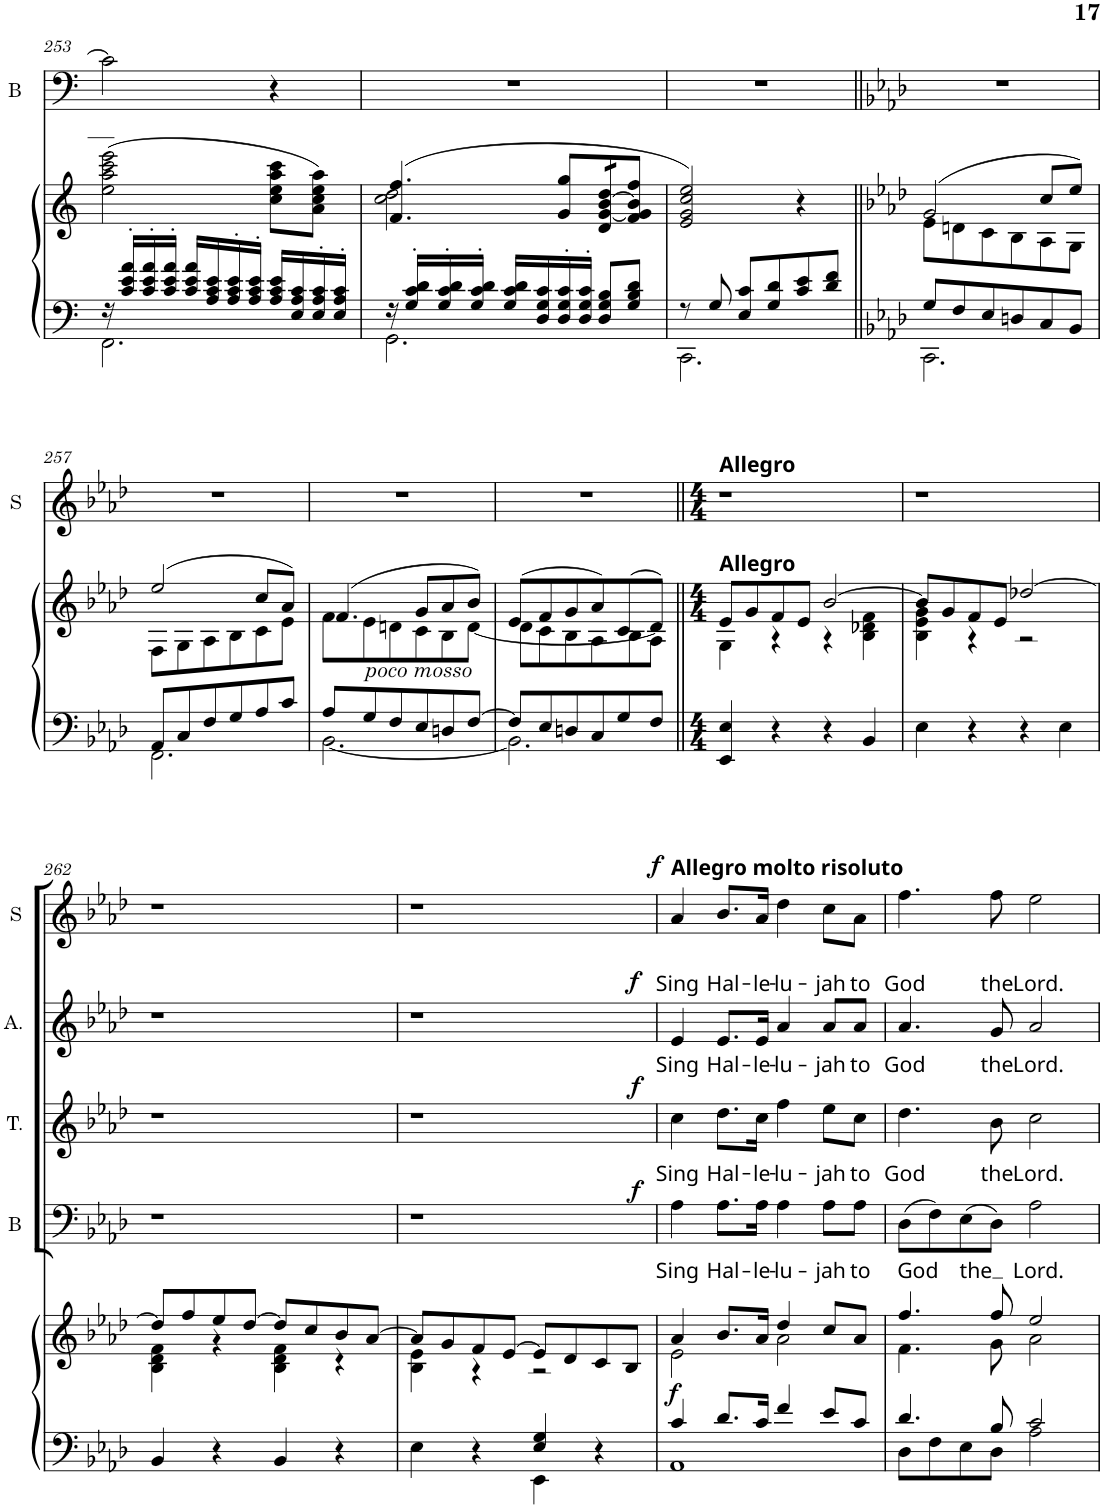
**kern	**kern	**dynam	**kern	**text	**dynam	**kern	**text	**dynam	**kern	**text	**dynam	**kern	**text	**text	**dynam
*part5	*part5	*part5	*part4	*part4	*part4	*part3	*part3	*part3	*part2	*part2	*part2	*part1	*part1	*part1	*part1
*staff6	*staff5	*staff5/6	*staff4	*staff4	*staff4	*staff3	*staff3	*staff3	*staff2	*staff2	*staff2	*staff1	*staff1	*staff1	*staff1
*I"Orgel	*	*	*I"Bas	*	*	*I"Tenor	*	*	*I"Alt	*	*	*I"Sopraan	*	*	*
*	*	*	*I'B	*	*	*I'T.	*	*	*I'A.	*	*	*I'S	*	*	*
!!LO:PB:g=z
*clefF4	*clefG2	*	*clefF4	*	*	*clefG2	*	*	*clefG2	*	*	*clefG2	*	*	*
*	*	*	*	*	*	*Trd7c12	*	*	*	*	*	*	*	*	*
*k[]	*k[]	*	*k[]	*	*	*k[]	*	*	*k[]	*	*	*k[]	*	*	*
*C:	*C:	*	*C:	*	*	*C:	*	*	*C:	*	*	*C:	*	*	*
*M3/4	*M3/4	*	*M3/4	*	*	*M3/4	*	*	*M3/4	*	*	*M3/4	*	*	*
=253	=253	=253	=253	=253	=253	=253	=253	=253	=253	=253	=253	=253	=253	=253	=253
*^	*	*	*	*	*	*	*	*	*	*	*	*	*	*	*
16r	2.FF\	(>2ee\ 2aa\ 2ccc\ 2eee\	.	2c\]	.	.	2.r	.	.	2.r	.	.	2.r	.	.	.
16c/' 16e/' 16a/'LL	.	.	.	.	.	.	.	.	.	.	.	.	.	.	.	.
16c/' 16e/' 16a/'	.	.	.	.	.	.	.	.	.	.	.	.	.	.	.	.
16c/' 16e/' 16a/'JJ	.	.	.	.	.	.	.	.	.	.	.	.	.	.	.	.
16c/ 16e/ 16a/LL	.	.	.	.	.	.	.	.	.	.	.	.	.	.	.	.
16A/ 16c/ 16e/	.	.	.	.	.	.	.	.	.	.	.	.	.	.	.	.
16A/' 16c/' 16e/'	.	.	.	.	.	.	.	.	.	.	.	.	.	.	.	.
16A/' 16c/' 16e/'JJ	.	.	.	.	.	.	.	.	.	.	.	.	.	.	.	.
16A/ 16c/ 16e/LL	.	8cc\ 8ee\ 8aa\ 8ccc\L	.	4r	.	.	.	.	.	.	.	.	.	.	.	.
16E/ 16A/ 16c/	.	.	.	.	.	.	.	.	.	.	.	.	.	.	.	.
16E/' 16A/' 16c/'	.	8a\ 8cc\ 8ee\ 8aa\J)	.	.	.	.	.	.	.	.	.	.	.	.	.	.
16E/' 16A/' 16c/'JJ	.	.	.	.	.	.	.	.	.	.	.	.	.	.	.	.
=254	=254	=254	=254	=254	=254	=254	=254	=254	=254	=254	=254	=254	=254	=254	=254	=254
*	*	*^	*	*	*	*	*	*	*	*	*	*	*	*	*	*
16r	2.GG\	(>4.f/ 4.ff/	2cc\ 2dd\	.	2.r	.	.	2.r	.	.	2.r	.	.	2.r	.	.	.
16G/' 16c/' 16d/'LL	.	.	.	.	.	.	.	.	.	.	.	.	.	.	.	.	.
16G/' 16c/' 16d/'	.	.	.	.	.	.	.	.	.	.	.	.	.	.	.	.	.
16G/' 16c/' 16d/'JJ	.	.	.	.	.	.	.	.	.	.	.	.	.	.	.	.	.
16G/ 16c/ 16d/LL	.	.	.	.	.	.	.	.	.	.	.	.	.	.	.	.	.
16D/ 16G/ 16c/	.	.	.	.	.	.	.	.	.	.	.	.	.	.	.	.	.
16D/' 16G/' 16c/'	.	8g/ 8gg/L	.	.	.	.	.	.	.	.	.	.	.	.	.	.	.
16D/' 16G/' 16c/'JJ	.	.	.	.	.	.	.	.	.	.	.	.	.	.	.	.	.
*	*	*tremolo	*	*	*	*	*	*	*	*	*	*	*	*	*	*	*
8D/ 8G/ 8B/L	.	16d/ [16g/ [16b/ 16dd/	4ryy	.	.	.	.	.	.	.	.	.	.	.	.	.	.
.	.	16d/ 16g/ 16b/ 16dd/	.	.	.	.	.	.	.	.	.	.	.	.	.	.	.
*	*	*Xtremolo	*	*	*	*	*	*	*	*	*	*	*	*	*	*	*
8G/ 8B/ 8d/J	.	8f/ 8g/] 8b/] 8ff/J	.	.	.	.	.	.	.	.	.	.	.	.	.	.	.
*	*	*v	*v	*	*	*	*	*	*	*	*	*	*	*	*	*	*
=255	=255	=255	=255	=255	=255	=255	=255	=255	=255	=255	=255	=255	=255	=255	=255	=255
8r	2.CC\	2e/ 2g/ 2cc/ 2ee/)	.	2.r	.	.	2.r	.	.	2.r	.	.	2.r	.	.	.
8G/	.	.	.	.	.	.	.	.	.	.	.	.	.	.	.	.
8E/ 8c/L	.	.	.	.	.	.	.	.	.	.	.	.	.	.	.	.
8G/ 8d/	.	.	.	.	.	.	.	.	.	.	.	.	.	.	.	.
8c/ 8e/	.	4r	.	.	.	.	.	.	.	.	.	.	.	.	.	.
8d/ 8f/J	.	.	.	.	.	.	.	.	.	.	.	.	.	.	.	.
=256||	=256||	=256||	=256||	=256||	=256||	=256||	=256||	=256||	=256||	=256||	=256||	=256||	=256||	=256||	=256||	=256||
*k[b-e-a-d-]	*	*k[b-e-a-d-]	*	*k[b-e-a-d-]	*	*	*k[b-e-a-d-]	*	*	*k[b-e-a-d-]	*	*	*k[b-e-a-d-]	*	*	*
*f:	*	*f:	*	*f:	*	*	*f:	*	*	*f:	*	*	*f:	*	*	*
*	*	*^	*	*	*	*	*	*	*	*	*	*	*	*	*	*
8G/L	2.CC\	(>2g/	8e-\L	.	2.r	.	.	2.r	.	.	2.r	.	.	2.r	.	.	.
8F/	.	.	8dn\	.	.	.	.	.	.	.	.	.	.	.	.	.	.
8E-/	.	.	8c\	.	.	.	.	.	.	.	.	.	.	.	.	.	.
8Dn/	.	.	8B-\	.	.	.	.	.	.	.	.	.	.	.	.	.	.
8C/	.	8cc/L	8A-\	.	.	.	.	.	.	.	.	.	.	.	.	.	.
8BB-/J	.	8ee-/J)	8G\J	.	.	.	.	.	.	.	.	.	.	.	.	.	.
!!LO:LB:g=z
=257	=257	=257	=257	=257	=257	=257	=257	=257	=257	=257	=257	=257	=257	=257	=257	=257	=257
8AA-/L	2.FF\	(>2ee-/	8F\L	.	2.r	.	.	2.r	.	.	2.r	.	.	2.r	.	.	.
8C/	.	.	8G\	.	.	.	.	.	.	.	.	.	.	.	.	.	.
8F/	.	.	8A-\	.	.	.	.	.	.	.	.	.	.	.	.	.	.
8G/	.	.	8B-\	.	.	.	.	.	.	.	.	.	.	.	.	.	.
8A-/	.	8cc/L	8c\	.	.	.	.	.	.	.	.	.	.	.	.	.	.
8c/J	.	8a-/J)	8e-\J	.	.	.	.	.	.	.	.	.	.	.	.	.	.
=258	=258	=258	=258	=258	=258	=258	=258	=258	=258	=258	=258	=258	=258	=258	=258	=258	=258
8A-/L	[2.BB-\	(>4.f/	8f\L	.	2.r	.	.	2.r	.	.	2.r	.	.	2.r	.	.	.
!	!	!	!LO:TX:b:i:t=poco mosso	!	!	!	!	!	!	!	!	!	!	!	!	!	!
8G/	.	.	8e-\	.	.	.	.	.	.	.	.	.	.	.	.	.	.
8F/	.	.	8dn\	.	.	.	.	.	.	.	.	.	.	.	.	.	.
8E-/	.	8g/L	8c\	.	.	.	.	.	.	.	.	.	.	.	.	.	.
8Dn/	.	8a-/	8B-\	.	.	.	.	.	.	.	.	.	.	.	.	.	.
[8F/J	.	8b-/J)	[8d\J	.	.	.	.	.	.	.	.	.	.	.	.	.	.
=259	=259	=259	=259	=259	=259	=259	=259	=259	=259	=259	=259	=259	=259	=259	=259	=259	=259
8F/L]	2.BB-\]	(>8e-/L	8d-\L	.	2.r	.	.	2.r	.	.	2.r	.	.	2.r	.	.	.
8E-/	.	8f/	8c\	.	.	.	.	.	.	.	.	.	.	.	.	.	.
8Dn/	.	8g/	8B-\	.	.	.	.	.	.	.	.	.	.	.	.	.	.
8C/	.	8a-/)	8A-\	.	.	.	.	.	.	.	.	.	.	.	.	.	.
8G/	.	(>8c/	8B-\	.	.	.	.	.	.	.	.	.	.	.	.	.	.
8F/J	.	8d/J])	8A-\J	.	.	.	.	.	.	.	.	.	.	.	.	.	.
*v	*v	*	*	*	*	*	*	*	*	*	*	*	*	*	*	*	*
=260||	=260||	=260||	=260||	=260||	=260||	=260||	=260||	=260||	=260||	=260||	=260||	=260||	=260||	=260||	=260||	=260||
*M4/4	*M4/4	*	*	*M4/4	*	*	*M4/4	*	*	*M4/4	*	*	*M4/4	*	*	*
!	!	!	!	!	!	!	!	!	!	!	!	!	!LO:TX:a:B:t=Allegro	!	!	!
!	!LO:TX:a:B:t=Allegro	!	!	!	!	!	!	!	!	!	!	!	!	!	!	!
4EE-/ 4E-/	8e-/L	4G\	.	1r	.	.	1r	.	.	1r	.	.	1r	.	.	.
.	8g/	.	.	.	.	.	.	.	.	.	.	.	.	.	.	.
4r	8f/	4r	.	.	.	.	.	.	.	.	.	.	.	.	.	.
.	8e-/J	.	.	.	.	.	.	.	.	.	.	.	.	.	.	.
4r	[2b-/	4r	.	.	.	.	.	.	.	.	.	.	.	.	.	.
4BB-/	.	4B-\ 4d-X\ 4f\	.	.	.	.	.	.	.	.	.	.	.	.	.	.
=261	=261	=261	=261	=261	=261	=261	=261	=261	=261	=261	=261	=261	=261	=261	=261	=261
4E-\	8b-/L]	4B-\ 4e-\ 4g\	.	1r	.	.	1r	.	.	1r	.	.	1r	.	.	.
.	8g/	.	.	.	.	.	.	.	.	.	.	.	.	.	.	.
4r	8f/	4r	.	.	.	.	.	.	.	.	.	.	.	.	.	.
.	8e-/J	.	.	.	.	.	.	.	.	.	.	.	.	.	.	.
4r	[2dd-X/	2r	.	.	.	.	.	.	.	.	.	.	.	.	.	.
4E-\	.	.	.	.	.	.	.	.	.	.	.	.	.	.	.	.
!!LO:LB:g=z
=262	=262	=262	=262	=262	=262	=262	=262	=262	=262	=262	=262	=262	=262	=262	=262	=262
4BB-/	8dd-/L]	4B-\ 4d-\ 4f\	.	1r	.	.	1r	.	.	1r	.	.	1r	.	.	.
.	8ff/	.	.	.	.	.	.	.	.	.	.	.	.	.	.	.
4r	8ee-/	4r	.	.	.	.	.	.	.	.	.	.	.	.	.	.
.	[8dd-/J	.	.	.	.	.	.	.	.	.	.	.	.	.	.	.
4BB-/	8dd-/L]	4B-\ 4d-\ 4f\	.	.	.	.	.	.	.	.	.	.	.	.	.	.
.	8cc/	.	.	.	.	.	.	.	.	.	.	.	.	.	.	.
4r	8b-/	4r	.	.	.	.	.	.	.	.	.	.	.	.	.	.
.	[8a-/J	.	.	.	.	.	.	.	.	.	.	.	.	.	.	.
=263	=263	=263	=263	=263	=263	=263	=263	=263	=263	=263	=263	=263	=263	=263	=263	=263
*^	*	*	*	*	*	*	*	*	*	*	*	*	*	*	*	*
!	!	!	!	!	!	!	!LO:DY:a	!	!	!LO:DY:a	!	!	!LO:DY:a	!	!	!	!
4E-\	2ryy	8a-/L]	4B-\ 4e-\	.	1r	.	f	1r	.	f	1r	.	f	1r	.	.	.
.	.	8g/	.	.	.	.	.	.	.	.	.	.	.	.	.	.	.
4r	.	8f/	4r	.	.	.	.	.	.	.	.	.	.	.	.	.	.
.	.	[8e-/J	.	.	.	.	.	.	.	.	.	.	.	.	.	.	.
4E-/ 4G/	4EE-\	8e-/L]	2r	.	.	.	.	.	.	.	.	.	.	.	.	.	.
.	.	8d-/	.	.	.	.	.	.	.	.	.	.	.	.	.	.	.
4r	4ryy	8c/	.	.	.	.	.	.	.	.	.	.	.	.	.	.	.
.	.	8B-/J	.	.	.	.	.	.	.	.	.	.	.	.	.	.	.
=264	=264	=264	=264	=264	=264	=264	=264	=264	=264	=264	=264	=264	=264	=264	=264	=264	=264
!	!	!	!	!	!	!	!	!	!	!	!	!	!	!LO:TX:a:B:t=Allegro molto risoluto	!	!	!
!	!	!	!	!LO:DY:b	!	!LO:LY:b	!	!	!LO:LY:b	!	!	!LO:LY:b	!	!	!	!LO:LY:b	!LO:DY:a
4c/	1AA-	4a-/	2e-\	f	4A-\	Sing	.	4cc\	Sing	.	4e-/	Sing	.	4a-/	.	Sing	f
!	!	!	!	!	!	!LO:LY:b	!	!	!LO:LY:b	!	!	!LO:LY:b	!	!	!	!LO:LY:b	!
8.d-/L	.	8.b-/L	.	.	8.A-\L	Hal-	.	8.dd-\L	Hal-	.	8.e-/L	Hal-	.	8.b-/L	.	Hal-	.
!	!	!	!	!	!	!LO:LY:b	!	!	!LO:LY:b	!	!	!LO:LY:b	!	!	!	!LO:LY:b	!
16c/Jk	.	16a-/Jk	.	.	16A-\Jk	-le-	.	16cc\Jk	-le-	.	16e-/Jk	-le-	.	16a-/Jk	.	-le-	.
!	!	!	!	!	!	!LO:LY:b	!	!	!LO:LY:b	!	!	!LO:LY:b	!	!	!	!LO:LY:b	!
4f/	.	4dd-/	2a-\	.	4A-\	-lu-	.	4ff\	-lu-	.	4a-/	-lu-	.	4dd-\	.	-lu-	.
!	!	!	!	!	!	!LO:LY:b	!	!	!LO:LY:b	!	!	!LO:LY:b	!	!	!	!LO:LY:b	!
8e-/L	.	8cc/L	.	.	8A-\L	-jah	.	8ee-\L	-jah	.	8a-/L	-jah	.	8cc\L	.	-jah	.
!	!	!	!	!	!	!LO:LY:b	!	!	!LO:LY:b	!	!	!LO:LY:b	!	!	!	!LO:LY:b	!
8c/J	.	8a-/J	.	.	8A-\J	to	.	8cc\J	to	.	8a-/J	to	.	8a-\J	.	to	.
=265	=265	=265	=265	=265	=265	=265	=265	=265	=265	=265	=265	=265	=265	=265	=265	=265	=265
!	!	!	!	!	!	!LO:LY:b	!	!	!LO:LY:b	!	!	!LO:LY:b	!	!	!	!LO:LY:b	!
4.d-/	8D-\L	4.ff/	4.f\	.	(>8D-\L	God	.	4.dd-\	God	.	4.a-/	God	.	4.ff\	.	God	.
.	8F\	.	.	.	8F\)	.	.	.	.	.	.	.	.	.	.	.	.
!	!	!	!	!	!	!LO:LY:b	!	!	!	!	!	!	!	!	!	!	!
.	8E-\	.	.	.	(>8E-\	the	.	.	.	.	.	.	.	.	.	.	.
!	!	!	!	!	!	!	!	!	!LO:LY:b	!	!	!LO:LY:b	!	!	!	!LO:LY:b	!
8B-/	8D-\J	8ff/	8g\	.	8D-\J)	.	.	8b-\	the	.	8g/	the	.	8ff\	.	the	.
!	!	!	!	!	!	!LO:LY:b	!	!	!LO:LY:b	!	!	!LO:LY:b	!	!	!	!LO:LY:b	!
2c/	2A-\	2ee-/	2a-\	.	2A-\	Lord.	.	2cc\	Lord.	.	2a-/	Lord.	.	2ee-\	.	Lord.	.
*v	*v	*	*	*	*	*	*	*	*	*	*	*	*	*	*	*	*
*	*v	*v	*	*	*	*	*	*	*	*	*	*	*	*	*	*
=	=	=	=	=	=	=	=	=	=	=	=	=	=	=	=
*-	*-	*-	*-	*-	*-	*-	*-	*-	*-	*-	*-	*-	*-	*-	*-
